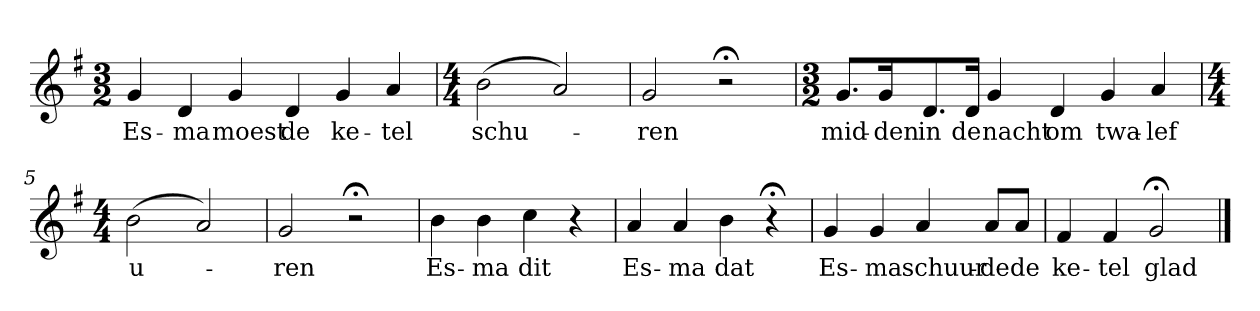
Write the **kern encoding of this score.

**kern	**text
*part1	*part1
*staff1	*staff1
*k[f#]	*
*G:	*
*M3/2	*
*MM120	*
=1	=1
4g	Es-
4d	-ma
4g	moest
4d	de
4g	ke-
4a	-tel
=2	=2
*M4/4	*
(2b	schu-
2a)	.
=3	=3
2g	-ren
2r;<	.
=4	=4
*M3/2	*
8.gL	mid-
16gK	-den
8.d	in
16dJk	de
4g	nacht
4d	om
4g	twa-
4a	-lef
=5	=5
*M4/4	*
(2b	u-
2a)	.
=6	=6
2g	-ren
2r;<	.
=7	=7
4b	Es-
4b	-ma
4cc	dit
4r	.
=8	=8
4a	Es-
4a	-ma
4b	dat
4r;<	.
=9	=9
4g	Es-
4g	-ma
4a	schuur-
8aL	-de
8aJ	de
=10	=10
4f#	ke-
4f#	-tel
2g;<	glad
==	==
*-	*-
